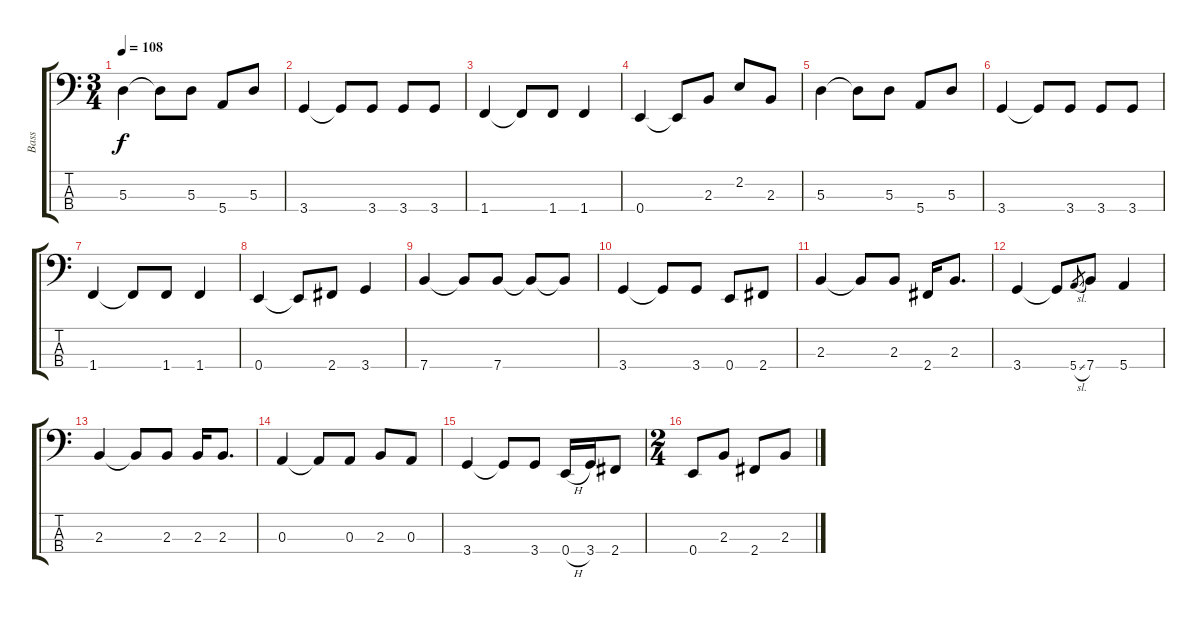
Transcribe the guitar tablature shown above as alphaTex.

\track ("Bass" "Bass") {instrument electricbasspick}
\staff {score tabs}
\tuning (G2 D2 A1 E1) {hide}
\ts (3 4)
\tempo 108
\clef f4
\ks c
5.3.4{dy f} 5.3{t}.8 5.3.8 5.4.8 5.3.8 |
3.4.4 3.4{t}.8 3.4.8 3.4.8 3.4.8 |
1.4.4 1.4{t}.8 1.4.8 1.4.4 |
0.4.4 0.4{t}.8 2.3.8 2.2.8 2.3.8 |
5.3.4 5.3{t}.8 5.3.8 5.4.8 5.3.8 |
3.4.4 3.4{t}.8 3.4.8 3.4.8 3.4.8 |
1.4.4 1.4{t}.8 1.4.8 1.4.4 |
0.4.4 0.4{t}.8 2.4.8 3.4.4 |
7.4.4 7.4{t}.8 7.4.8 7.4{t}.8 7.4{t}.8 |
3.4.4 3.4{t}.8 3.4.8 0.4.8 2.4.8 |
2.3.4 2.3{t}.8 2.3.8 2.4.16 2.3.8{d} |
3.4.4 3.4{t}.8 5.4{sl}.8{gr} 7.4.8 5.4.4 |
2.3.4 2.3{t}.8 2.3.8 2.3.16 2.3.8{d} |
0.3.4 0.3{t}.8 0.3.8 2.3.8 0.3.8 |
3.4.4 3.4{t}.8 3.4.8 0.4{h}.16 3.4.16 2.4.8 |
\ts (2 4)
0.4.8 2.3.8 2.4.8 2.3.8
